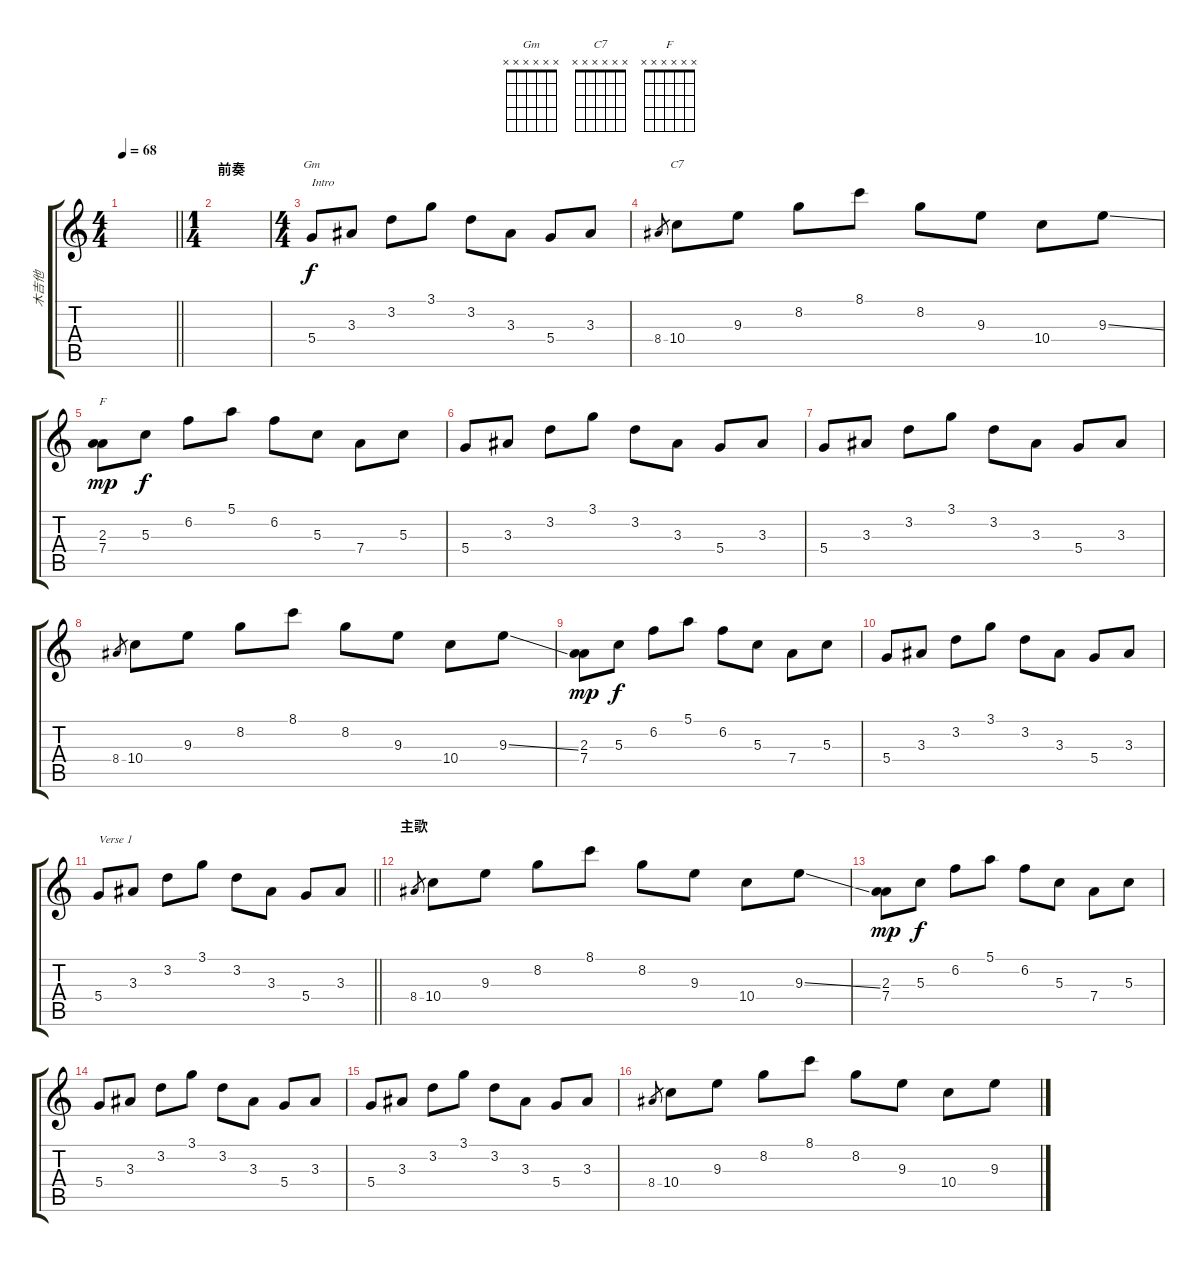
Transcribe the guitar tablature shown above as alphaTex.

\track ("木吉他" "木吉他") {instrument acousticguitarsteel}
\staff {score tabs}
\tuning (E4 B3 G3 D3 A2 E2) {hide}
\chord ("Gm" x x x x x x)
\chord ("C7" x x x x x x)
\chord ("F" x x x x x x)
\ts (4 4)
\tempo 68
\clef g2
\barLineRight lightlight
\ks c
|
\ts (1 4)
\section ("" "前奏")
|
\ts (4 4)
5.4.8{ch "Gm" txt "Intro"} 3.3.8 3.2.8 3.1.8 3.2.8 3.3.8 5.4.8 3.3.8 |
8.4.8{gr} 10.4.8{ch "C7"} 9.3.8 8.2.8 8.1.8 8.2.8 9.3.8 10.4.8 9.3{ss}.8 |
(2.3 7.4).8{ch "F" dy mp} 5.3.8{dy f} 6.2.8 5.1.8 6.2.8 5.3.8 7.4.8 5.3.8 |
5.4.8 3.3.8 3.2.8 3.1.8 3.2.8 3.3.8 5.4.8 3.3.8 |
5.4.8 3.3.8 3.2.8 3.1.8 3.2.8 3.3.8 5.4.8 3.3.8 |
8.4.8{gr} 10.4.8 9.3.8 8.2.8 8.1.8 8.2.8 9.3.8 10.4.8 9.3{ss}.8 |
(2.3 7.4).8{dy mp} 5.3.8{dy f} 6.2.8 5.1.8 6.2.8 5.3.8 7.4.8 5.3.8 |
5.4.8 3.3.8 3.2.8 3.1.8 3.2.8 3.3.8 5.4.8 3.3.8 |
\barLineRight lightlight
5.4.8{txt "Verse 1"} 3.3.8 3.2.8 3.1.8 3.2.8 3.3.8 5.4.8 3.3.8 |
\section ("" "主歌")
8.4.8{gr} 10.4.8 9.3.8 8.2.8 8.1.8 8.2.8 9.3.8 10.4.8 9.3{ss}.8 |
(2.3 7.4).8{dy mp} 5.3.8{dy f} 6.2.8 5.1.8 6.2.8 5.3.8 7.4.8 5.3.8 |
5.4.8 3.3.8 3.2.8 3.1.8 3.2.8 3.3.8 5.4.8 3.3.8 |
5.4.8 3.3.8 3.2.8 3.1.8 3.2.8 3.3.8 5.4.8 3.3.8 |
8.4.8{gr} 10.4.8 9.3.8 8.2.8 8.1.8 8.2.8 9.3.8 10.4.8 9.3{ss}.8
